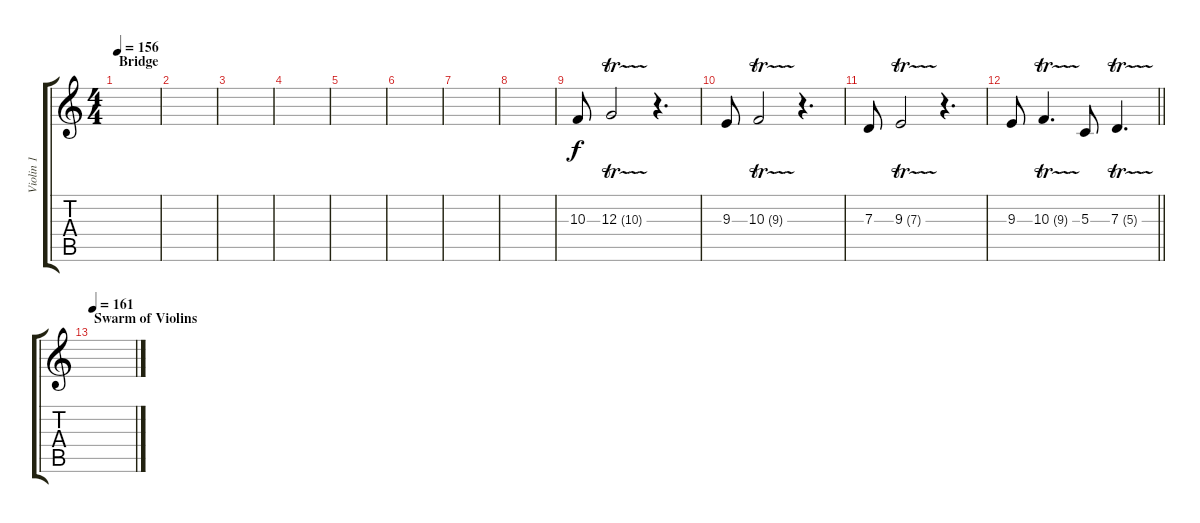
\track ("Violin 1" "Violin 1") {instrument violin}
\staff {score tabs}
\tuning (E4 B3 G3 D3 A2 E2) {hide}
\ts (4 4)
\section ("" "Bridge")
\tempo 156
\clef g2
\ks c
|
|
|
|
|
|
|
|
10.3.8 12.3{tr (10 16)}.2 r.4{d} |
9.3.8 10.3{tr (9 16)}.2 r.4{d} |
7.3.8 9.3{tr (7 16)}.2 r.4{d} |
\barLineRight lightlight
9.3.8 10.3{tr (9 16)}.4{d} 5.3.8 7.3{tr (5 16)}.4{d} |
\section ("" "Swarm of Violins")
\tempo 161
